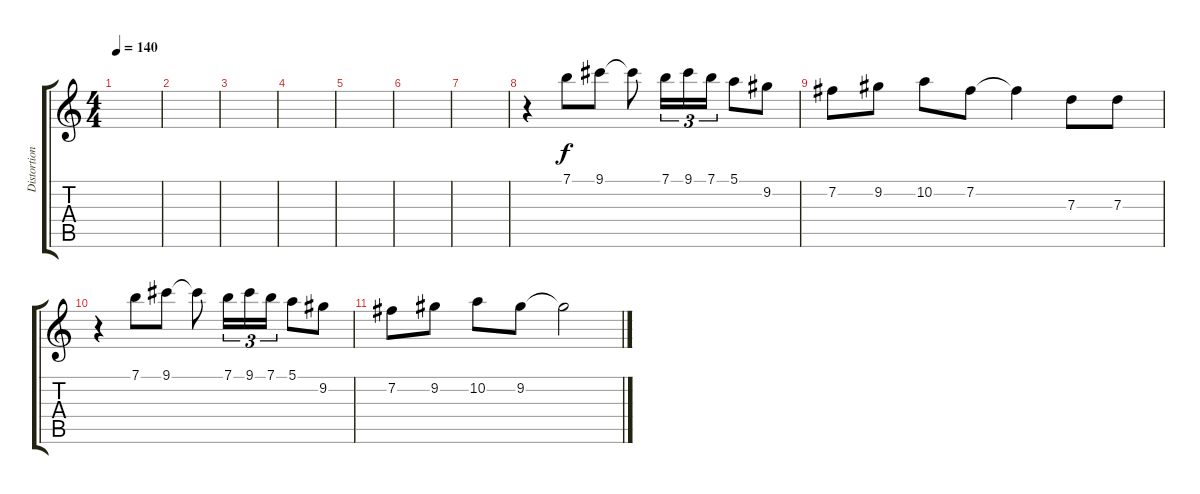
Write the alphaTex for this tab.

\track ("Distortion Guitar" "Distortion") {instrument distortionguitar}
\staff {score tabs}
\tuning (E4 B3 G3 D3 A2 E2) {hide}
\ts (4 4)
\tempo 140
\clef g2
\ks c
|
|
|
|
|
|
|
r.4 7.1.8 9.1.8 9.1{t}.8 7.1.16{tu (3 2)} 9.1.16{tu (3 2)} 7.1.16{tu (3 2)} 5.1.8 9.2.8 |
7.2.8 9.2.8 10.2.8 7.2.8 7.2{t}.4 7.3.8 7.3.8 |
r.4 7.1.8 9.1.8 9.1{t}.8 7.1.16{tu (3 2)} 9.1.16{tu (3 2)} 7.1.16{tu (3 2)} 5.1.8 9.2.8 |
7.2.8 9.2.8 10.2.8 9.2.8 9.2{t}.2
